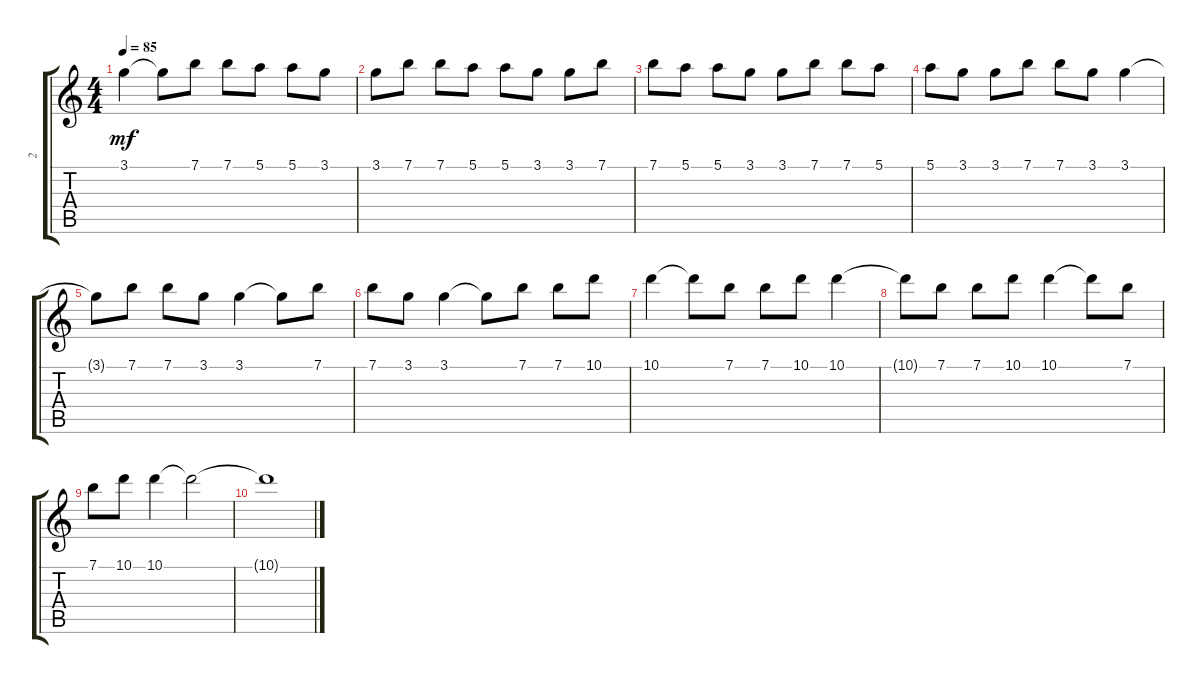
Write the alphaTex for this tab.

\track ("2" "2") {instrument electricguitarclean}
\staff {score tabs}
\tuning (E4 B3 G3 D3 A2 E2) {hide}
\ts (4 4)
\tempo 85
\clef g2
\ks c
3.1.4{dy mf} 3.1{t}.8 7.1.8 7.1.8 5.1.8 5.1.8 3.1.8 |
3.1.8 7.1.8 7.1.8 5.1.8 5.1.8 3.1.8 3.1.8 7.1.8 |
7.1.8 5.1.8 5.1.8 3.1.8 3.1.8 7.1.8 7.1.8 5.1.8 |
5.1.8 3.1.8 3.1.8 7.1.8 7.1.8 3.1.8 3.1.4 |
3.1{t}.8 7.1.8 7.1.8 3.1.8 3.1.4 3.1{t}.8 7.1.8 |
7.1.8 3.1.8 3.1.4 3.1{t}.8 7.1.8 7.1.8 10.1.8 |
10.1.4 10.1{t}.8 7.1.8 7.1.8 10.1.8 10.1.4 |
10.1{t}.8 7.1.8 7.1.8 10.1.8 10.1.4 10.1{t}.8 7.1.8 |
7.1.8 10.1.8 10.1.4 10.1{t}.2 |
10.1{t}.1
